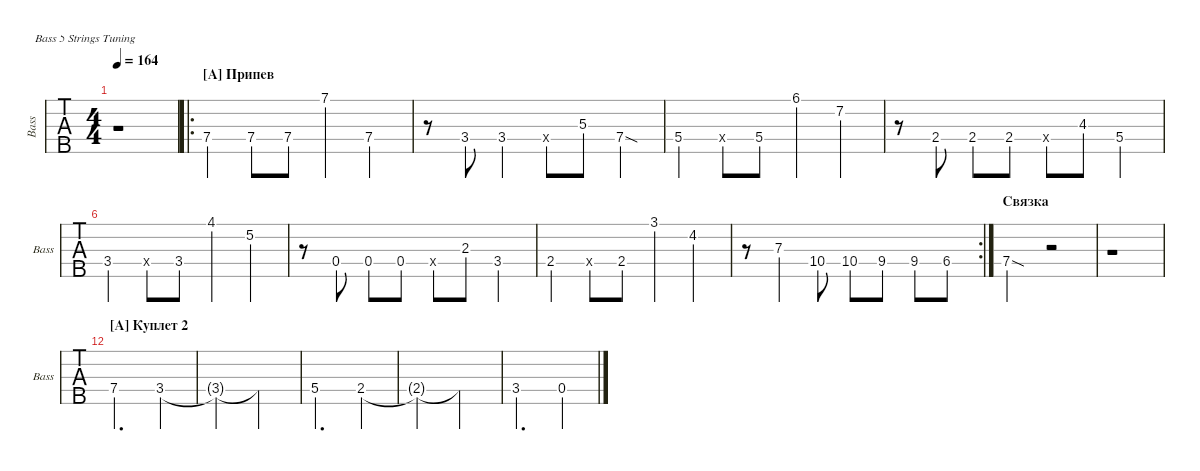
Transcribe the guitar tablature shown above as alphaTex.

\defaultSystemsLayout 4
\hideDynamics
\bracketExtendMode groupsimilarinstruments
\singleTrackTrackNamePolicy allsystems
\multiTrackTrackNamePolicy allsystems
\otherSystemsTrackNameOrientation horizontal
\defaultBarNumberDisplay FirstOfSystem
\track ("Bass" "Bass") {instrument electricbassfinger}
\staff {tabs}
\tuning (G2 D2 A1 E1 B0)
\ts (4 4)
\tempo 164
\clef f4
\ks c
r.1{dy f} |
\ro
\section ("A" "Припев")
7.4{st}.4 7.4{st}.8 7.4{st}.8 7.1{st}.4 7.4{st}.4 |
r.8 3.4.8 3.4{st}.4 3.4{x}.8 5.3.8 7.4{sod}.4 |
5.4{st}.4 5.4{x}.8 5.4{st}.8 6.1{st}.4 7.2{st}.4 |
r.8 2.4.8 2.4.8 2.4.8 2.4{x}.8 4.3.8 5.4{st}.4 |
3.4{st}.4 3.4{st x}.8 3.4{st}.8 4.1{st}.4 5.2{st}.4 |
r.8 0.4.8 0.4.8 0.4.8 0.4{x}.8 2.3.8 3.4{st}.4 |
2.4{st}.4 2.4{x}.8 2.4.8 3.1{st}.4 4.2{st}.4 |
\rc 2
r.8 7.3{st}.4 10.4.8 10.4.8 9.4.8 9.4.8 6.4.8 |
\section ("" "Связка")
7.4{sod}.2 r.2 |
r.1 |
\section ("A" "Куплет 2")
7.4.2{d} 3.4.4 |
3.4{t}.2 3.4{t}.2 |
5.4.2{d} 2.4.4 |
2.4{t}.2 2.4{t}.2 |
3.4.2{d} 0.4.4
